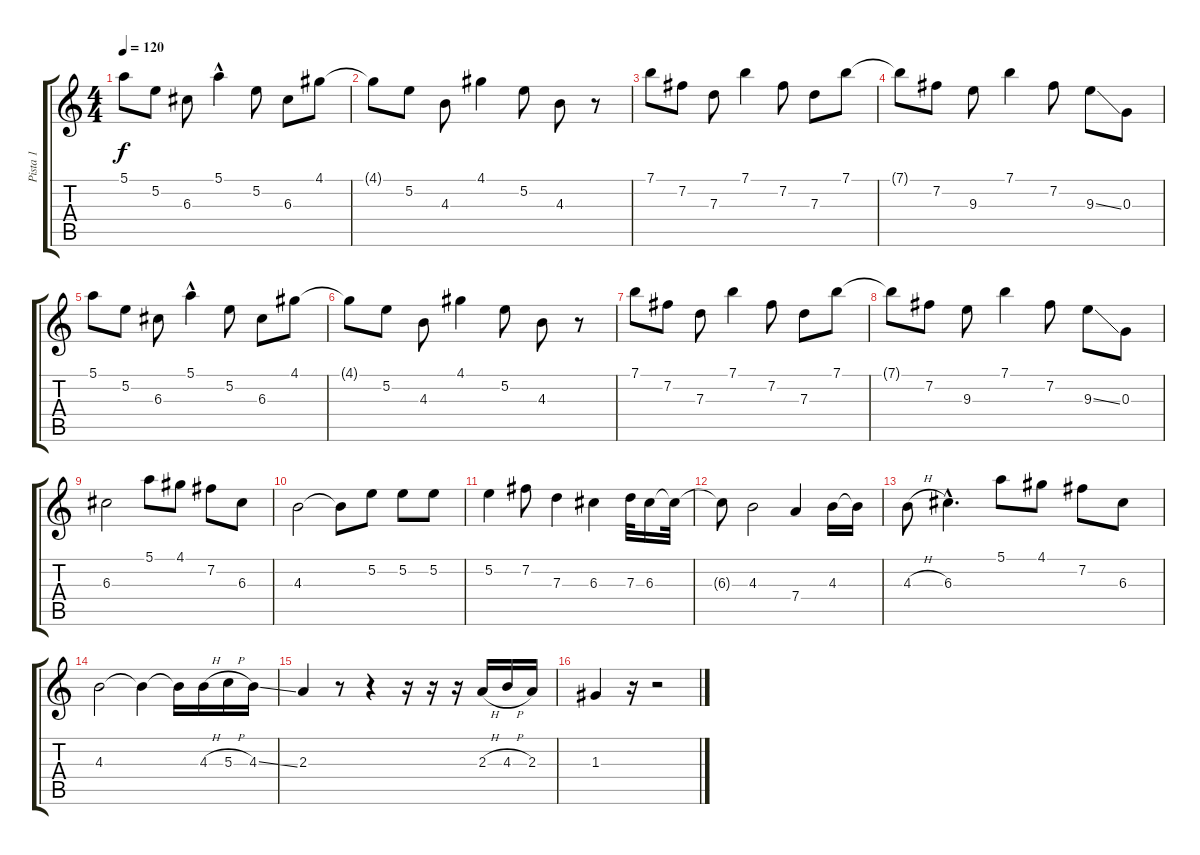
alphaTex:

\track ("Pista 1" "Pista 1") {instrument acousticguitarnylon}
\staff {score tabs}
\tuning (E4 B3 G3 D3 A2 E2) {hide}
\ts (4 4)
\tempo 120
\clef g2
\ks c
5.1.8{dy f} 5.2.8 6.3.8 5.1{hac}.4 5.2.8 6.3.8 4.1.8 |
4.1{t}.8 5.2.8 4.3.8 4.1.4 5.2.8 4.3.8 r.8 |
7.1.8 7.2.8 7.3.8 7.1.4 7.2.8 7.3.8 7.1.8 |
7.1{t}.8 7.2.8 9.3.8 7.1.4 7.2.8 9.3{ss}.8 0.3.8 |
5.1.8 5.2.8 6.3.8 5.1{hac}.4 5.2.8 6.3.8 4.1.8 |
4.1{t}.8 5.2.8 4.3.8 4.1.4 5.2.8 4.3.8 r.8 |
7.1.8 7.2.8 7.3.8 7.1.4 7.2.8 7.3.8 7.1.8 |
7.1{t}.8 7.2.8 9.3.8 7.1.4 7.2.8 9.3{ss}.8 0.3.8 |
6.3.2 5.1.8 4.1.8 7.2.8 6.3.8 |
4.3.2 4.3{t}.8 5.2.8 5.2.8 5.2.8 |
5.2.4 7.2.8 7.3.4 6.3.4 7.3.32 6.3.16 6.3{t}.32 |
6.3{t}.8 4.3.2 7.4.4 4.3.16 4.3{t}.16 |
4.3{h}.8 6.3{hac}.4{d} 5.1.8 4.1.8 7.2.8 6.3.8 |
4.3.2 4.3{t}.4 4.3{t}.16 4.3{h}.16 5.3{h}.16 4.3{ss}.16 |
2.3.4 r.8 r.4 r.16 r.16 r.16 2.3{h}.16 4.3{h}.16 2.3.16 |
1.3.4 r.16 r.2
